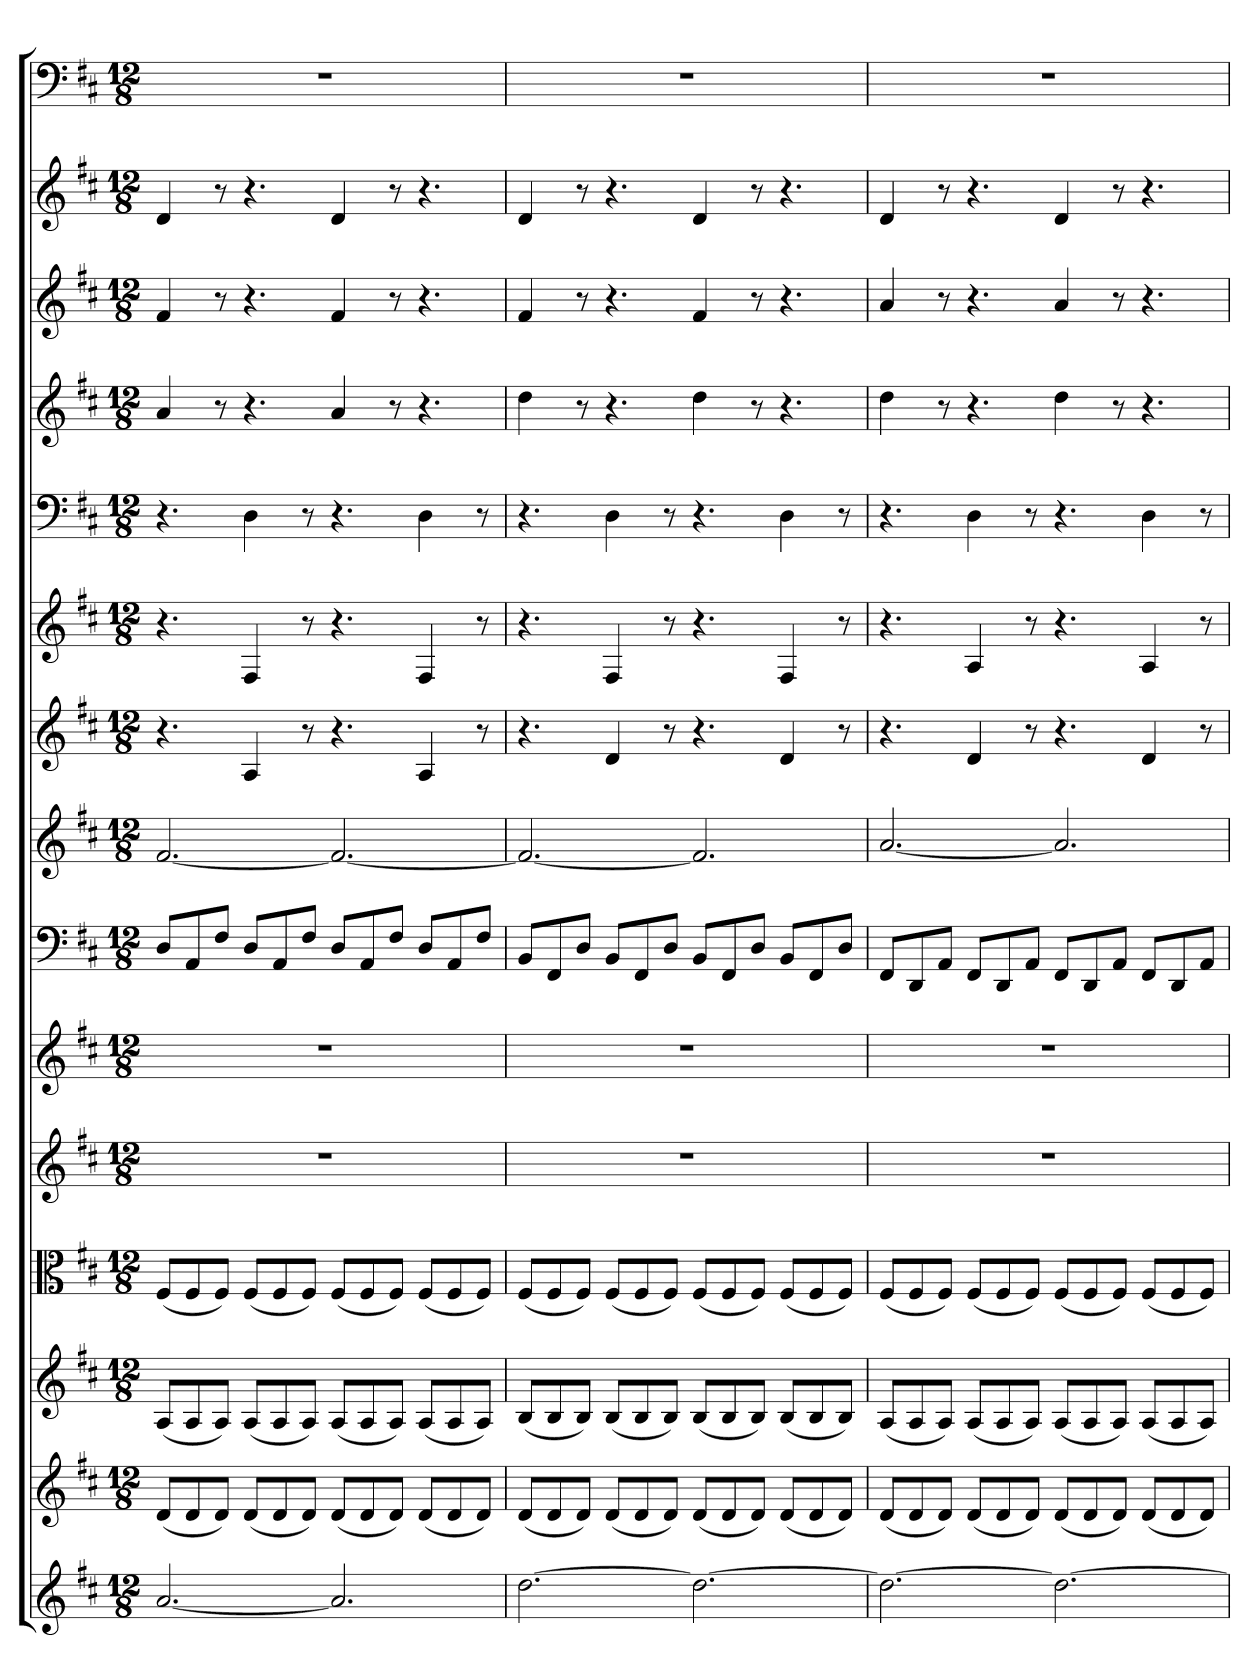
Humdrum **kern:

**kern	**kern	**kern	**kern	**kern	**kern	**kern	**kern	**kern	**kern	**kern	**kern	**kern	**kern	**kern
*part15	*part14	*part13	*part12	*part11	*part10	*part9	*part8	*part7	*part6	*part5	*part4	*part3	*part2	*part1
*staff15	*staff14	*staff13	*staff12	*staff11	*staff10	*staff9	*staff8	*staff7	*staff6	*staff5	*staff4	*staff3	*staff2	*staff1
*clefG2	*clefG2	*clefG2	*clefC3	*clefG2	*clefG2	*clefF4	*clefG2	*clefG2	*clefG2	*clefF4	*clefG2	*clefG2	*clefG2	*clefF4
*k[f#c#]	*k[f#c#]	*k[f#c#]	*k[f#c#]	*k[f#c#]	*k[f#c#]	*k[f#c#]	*k[f#c#]	*k[f#c#]	*k[f#c#]	*k[f#c#]	*k[f#c#]	*k[f#c#]	*k[f#c#]	*k[f#c#]
*D:	*D:	*D:	*D:	*D:	*D:	*D:	*D:	*D:	*D:	*D:	*D:	*D:	*D:	*D:
*M12/8	*M12/8	*M12/8	*M12/8	*M12/8	*M12/8	*M12/8	*M12/8	*M12/8	*M12/8	*M12/8	*M12/8	*M12/8	*M12/8	*M12/8
=1	=1	=1	=1	=1	=1	=1	=1	=1	=1	=1	=1	=1	=1	=1
[2.a/	(8d/L	(8A/L	(8F#/L	1.r	1.r	8D/L	[2.f#/	4.r	4.r	4.r	4a/	4f#/	4d/	1.r
.	8d/	8A/	8F#/	.	.	8AA/	.	.	.	.	.	.	.	.
.	8d/J)	8A/J)	8F#/J)	.	.	8F#/J	.	.	.	.	8r	8r	8r	.
.	(8d/L	(8A/L	(8F#/L	.	.	8D/L	.	4A/	4F#/	4D\	4.r	4.r	4.r	.
.	8d/	8A/	8F#/	.	.	8AA/	.	.	.	.	.	.	.	.
.	8d/J)	8A/J)	8F#/J)	.	.	8F#/J	.	8r	8r	8r	.	.	.	.
2.a/]	(8d/L	(8A/L	(8F#/L	.	.	8D/L	2.f#/_	4.r	4.r	4.r	4a/	4f#/	4d/	.
.	8d/	8A/	8F#/	.	.	8AA/	.	.	.	.	.	.	.	.
.	8d/J)	8A/J)	8F#/J)	.	.	8F#/J	.	.	.	.	8r	8r	8r	.
.	(8d/L	(8A/L	(8F#/L	.	.	8D/L	.	4A/	4F#/	4D\	4.r	4.r	4.r	.
.	8d/	8A/	8F#/	.	.	8AA/	.	.	.	.	.	.	.	.
.	8d/J)	8A/J)	8F#/J)	.	.	8F#/J	.	8r	8r	8r	.	.	.	.
=2	=2	=2	=2	=2	=2	=2	=2	=2	=2	=2	=2	=2	=2	=2
[2.dd\	(8d/L	(8B/L	(8F#/L	1.r	1.r	8BB/L	2.f#/_	4.r	4.r	4.r	4dd\	4f#/	4d/	1.r
.	8d/	8B/	8F#/	.	.	8FF#/	.	.	.	.	.	.	.	.
.	8d/J)	8B/J)	8F#/J)	.	.	8D/J	.	.	.	.	8r	8r	8r	.
.	(8d/L	(8B/L	(8F#/L	.	.	8BB/L	.	4d/	4F#/	4D\	4.r	4.r	4.r	.
.	8d/	8B/	8F#/	.	.	8FF#/	.	.	.	.	.	.	.	.
.	8d/J)	8B/J)	8F#/J)	.	.	8D/J	.	8r	8r	8r	.	.	.	.
2.dd\_	(8d/L	(8B/L	(8F#/L	.	.	8BB/L	2.f#/]	4.r	4.r	4.r	4dd\	4f#/	4d/	.
.	8d/	8B/	8F#/	.	.	8FF#/	.	.	.	.	.	.	.	.
.	8d/J)	8B/J)	8F#/J)	.	.	8D/J	.	.	.	.	8r	8r	8r	.
.	(8d/L	(8B/L	(8F#/L	.	.	8BB/L	.	4d/	4F#/	4D\	4.r	4.r	4.r	.
.	8d/	8B/	8F#/	.	.	8FF#/	.	.	.	.	.	.	.	.
.	8d/J)	8B/J)	8F#/J)	.	.	8D/J	.	8r	8r	8r	.	.	.	.
=3	=3	=3	=3	=3	=3	=3	=3	=3	=3	=3	=3	=3	=3	=3
2.dd\_	(8d/L	(8A/L	(8F#/L	1.r	1.r	8FF#/L	[2.a/	4.r	4.r	4.r	4dd\	4a/	4d/	1.r
.	8d/	8A/	8F#/	.	.	8DD/	.	.	.	.	.	.	.	.
.	8d/J)	8A/J)	8F#/J)	.	.	8AA/J	.	.	.	.	8r	8r	8r	.
.	(8d/L	(8A/L	(8F#/L	.	.	8FF#/L	.	4d/	4A/	4D\	4.r	4.r	4.r	.
.	8d/	8A/	8F#/	.	.	8DD/	.	.	.	.	.	.	.	.
.	8d/J)	8A/J)	8F#/J)	.	.	8AA/J	.	8r	8r	8r	.	.	.	.
2.dd\_	(8d/L	(8A/L	(8F#/L	.	.	8FF#/L	2.a/]	4.r	4.r	4.r	4dd\	4a/	4d/	.
.	8d/	8A/	8F#/	.	.	8DD/	.	.	.	.	.	.	.	.
.	8d/J)	8A/J)	8F#/J)	.	.	8AA/J	.	.	.	.	8r	8r	8r	.
.	(8d/L	(8A/L	(8F#/L	.	.	8FF#/L	.	4d/	4A/	4D\	4.r	4.r	4.r	.
.	8d/	8A/	8F#/	.	.	8DD/	.	.	.	.	.	.	.	.
.	8d/J)	8A/J)	8F#/J)	.	.	8AA/J	.	8r	8r	8r	.	.	.	.
=	=	=	=	=	=	=	=	=	=	=	=	=	=	=
*-	*-	*-	*-	*-	*-	*-	*-	*-	*-	*-	*-	*-	*-	*-
